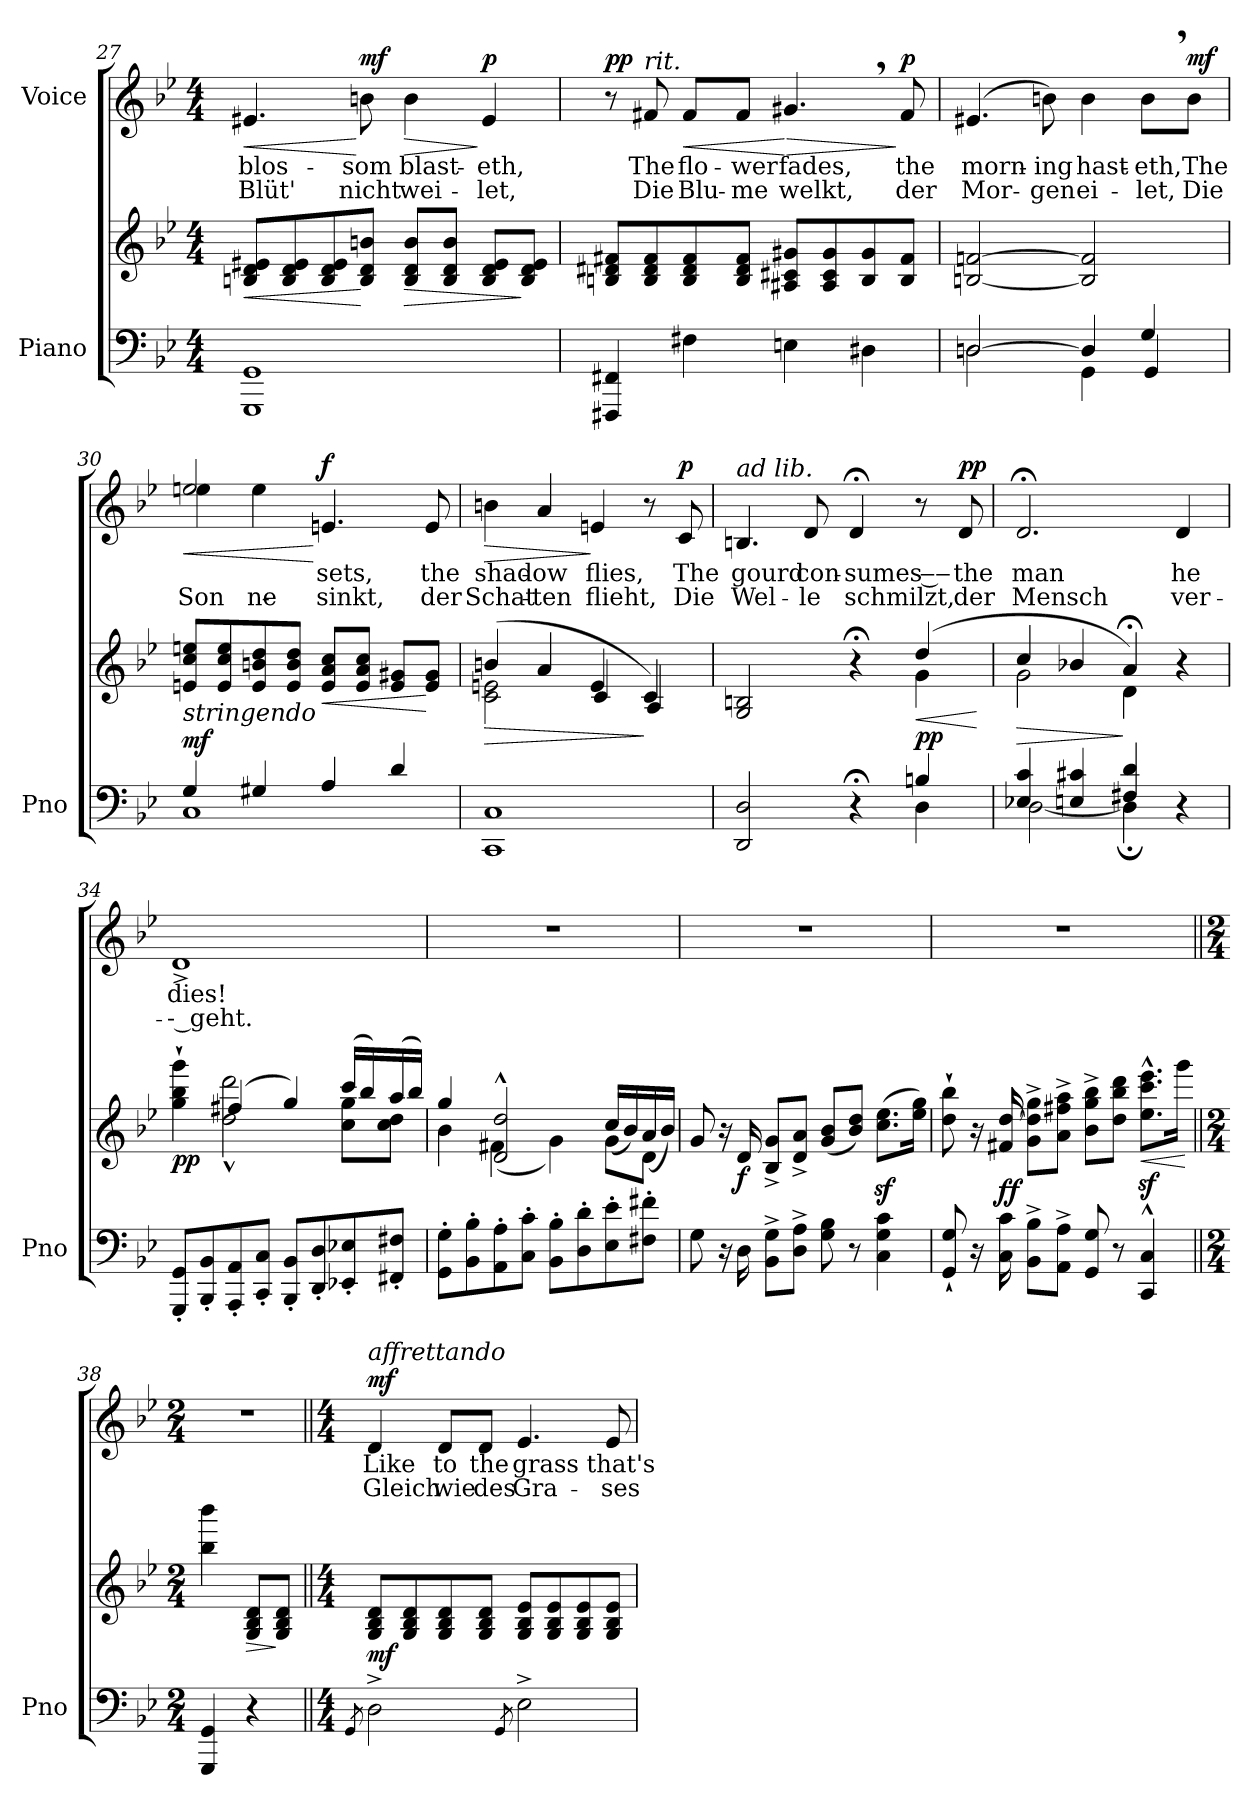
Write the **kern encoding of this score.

**kern	**kern	**dynam	**kern	**text	**text	**dynam
*part2	*part2	*part2	*part1	*part1	*part1	*part1
*staff3	*staff2	*staff2/3	*staff1	*staff1	*staff1	*staff1
*I"Piano	*	*	*I"Voice	*	*	*
*I'Pno	*	*	*	*	*	*
*clefF4	*clefG2	*	*clefG2	*	*	*
*k[b-e-]	*k[b-e-]	*	*k[b-e-]	*	*	*
*M4/4	*M4/4	*	*M4/4	*	*	*
=27	=27	=27	=27	=27	=27	=27
!	!	!LO:HP:b	!	!LO:LY:b	!LO:LY:b	!LO:HP:b
1GGG 1GG	8Bn/ 8d/ 8e#X/L	<	4.e#X/	blos-	Blüt'	<
.	8B/ 8d/ 8e#/	.	.	.	.	.
.	8B/ 8d/ 8e#/	.	.	.	.	.
!	!	!	!	!LO:LY:b	!LO:LY:b	!LO:DY:n=1:a
.	8B/ 8d/ 8bn/J	[	8bn\	-som	nicht	[ mf
!	!	!LO:HP:b	!	!LO:LY:b	!LO:LY:b	!LO:HP:b
.	8B/ 8d/ 8b/L	>	4b\	blast-	wei-	>
.	8B/ 8d/ 8b/J	.	.	.	.	.
!	!	!	!	!LO:LY:b	!LO:LY:b	!LO:DY:n=2:a
.	8B/ 8d/ 8e#/L	.	4e#/	-eth,	-let,	] p
.	8B/ 8d/ 8e#/J	]	.	.	.	.
!!LO:LB:g=z
=28	=28	=28	=28	=28	=28	=28
!	!	!LO:DY:b	!	!	!	!
!	!	!LO:DY:n=1:b	!	!	!	!LO:DY:a
4FFF#X/ 4FF#X/	8Bn/ 8d#X/ 8f#X/L	pp other-dynamics	8r	.	.	pp
*	*	*	*MM128	*	*	*
!	!	!	!LO:TX:a:i:t=rit.	!	!	!
!	!	!	!	!LO:LY:b	!LO:LY:b	!
.	8B/ 8d#/ 8f#/	.	8f#X/	The	Die	.
!	!	!	!	!LO:LY:b	!LO:LY:b	!LO:HP:b
4F#X\	8B/ 8d#/ 8f#/	.	8f#/L	flo-	Blu-	<
*	*	*	*MM126	*	*	*
!	!	!	!	!LO:LY:b	!LO:LY:b	!
.	8B/ 8d#/ 8f#/J	.	8f#/J	-wer	-me	.
!	!	!	!	!LO:LY:b	!LO:LY:b	!LO:HP:n=1:b
4En\	8A#X/ 8c#X/ 8g#X/L	.	4.g#X,/	fades,	welkt,	[ >
.	8A#/ 8c#/ 8g#/	.	.	.	.	.
4D#X\	8B/ 8g#/	.	.	.	.	.
!	!	!	!	!LO:LY:b	!LO:LY:b	!LO:DY:n=1:a
.	8B/ 8f#/J	.	8f#/	the	der	] p
=29	=29	=29	=29	=29	=29	=29
*^	*	*	*	*	*	*
!	!	!	!	!	!LO:LY:b	!LO:LY:b	!
[2D/	2Dn\	[2Bn/ [2fn/	.	(>4.e#X/	morn-	Mor-	.
!	!	!	!	!	!LO:LY:b	!LO:LY:b	!
.	.	.	.	8bn\)	-ing	-gen	.
!	!	!	!	!	!LO:LY:b	!LO:LY:b	!
4D/]	4GG\	2B/] 2f/]	.	4b\	hast-	ei-	.
!	!	!	!	!	!LO:LY:b	!LO:LY:b	!
4G/	4GG/	.	.	8b,\L	-eth,	-let,	.
!	!	!	!	!	!LO:LY:b	!LO:LY:b	!LO:DY:a
.	.	.	.	8b\J	The	Die	mf
=30	=30	=30	=30	=30	=30	=30	=30
*	*	*	*	*MM130	*	*	*
!	!	!	!	!LO:TX:a:i:t=stringendo	!	!	!
!LO:TX:a:i:t=stringendo	!	!	!	!	!	!	!
!	!	!	!	!	!LO:LY:b	!	!LO:HP:b
*	*	*	*	*^	*	*	*
!	!	!	!LO:DY:a=2	!	!	!	!LO:LY:b	!
4G/	1C	8en/ 8cc/ 8een/L	mf	2een/	4ee\	.	Son-	<
.	.	8e/ 8cc/ 8ee/	.	.	.	.	.	.
*	*	*	*	*MM135	*	*	*	*
!	!	!	!	!	!	!	!LO:LY:b	!
4G#X/	.	8e/ 8bn/ 8dd/	.	.	4ee\	.	-ne	.
.	.	8e/ 8b/ 8dd/J	.	.	.	.	.	.
*	*	*	*	*MM140	*	*	*	*
!	!	!	!LO:HP:b	!	!	!LO:LY:b	!LO:LY:b	!LO:DY:n=1:a
4A/	.	8e/ 8a/ 8cc/L	<	4.en/	2ryy	sets,	sinkt,	[ f
.	.	8e/ 8a/ 8cc/J	.	.	.	.	.	.
4d/	.	8e/ 8g#X/L	.	.	.	.	.	.
!	!	!	!	!	!	!LO:LY:b	!LO:LY:b	!
.	.	8e/ 8g#/J	[	8e/	.	the	der	.
*v	*v	*	*	*v	*v	*	*	*
!!LO:LB:g=z
=31	=31	=31	=31	=31	=31	=31
!	!	!LO:HP:b	!	!LO:LY:b	!LO:LY:b	!LO:HP:b
*	*^	*	*	*	*	*
1CC 1C	(>4bn/	2c\ 2en\	>	4bn\	shad-	Schat-	>
!	!	!	!	!	!LO:LY:b	!LO:LY:b	!
.	4a/	.	.	4a/	-ow	-ten	.
!	!	!	!	!	!LO:LY:b	!LO:LY:b	!
.	4e/	4c/	.	4en/	flies,	flieht,	]
.	4c/)	4A/	]	8r	.	.	.
!	!	!	!	!	!LO:LY:b	!LO:LY:b	!LO:DY:a
.	.	.	.	8c/	The	Die	p
=32	=32	=32	=32	=32	=32	=32	=32
*	*	*	*	*MM130	*	*	*
*^	*	*	*	*	*	*	*
!	!	!	!	!	!LO:TX:a:i:t=ad lib.	!	!	!
!	!	!	!	!	!	!LO:LY:b	!LO:LY:b	!
2DD/ 2D/	2.ryy	2G/ 2Bn/	2.ryy	.	4.Bn/	gourd	Wel-	.
!	!	!	!	!	!	!LO:LY:b	!LO:LY:b	!
.	.	.	.	.	8d/	con-	-le	.
!	!	!	!	!	!	!LO:LY:b	!LO:LY:b	!
4r;<	.	4r;<	.	.	4d;</	-sumes ‒‒	schmilzt,	.
!	!	!	!	!LO:HP:b	!	!	!	!
!	!	!	!	!LO:DY:n=1:a=2	!	!	!	!
4Bn/	4D\	(>4dd/	4g\	< pp	8r	.	.	.
!	!	!	!	!	!	!LO:LY:b	!LO:LY:b	!LO:DY:a
.	.	.	.	.	8d/	the	der	pp
*v	*v	*	*	*	*	*	*	*
*	*v	*v	*	*	*	*	*
.	.	[	.	.	.	.
=33	=33	=33	=33	=33	=33	=33
*^	*	*	*	*	*	*
!	!	!	!LO:HP:b	!	!LO:LY:b	!LO:LY:b	!
*	*	*^	*	*	*	*	*
4E-X/ 4c/	[2D\	4cc/	2g\	>	2.d;</	man	Mensch	.
4En/ 4c#X/	.	4b-X/	.	.	.	.	.	.
4F#X/ 4d/	4D;\]	4a;</)	4d\	]	.	.	.	.
!	!	!	!	!	!	!LO:LY:b	!LO:LY:b	!
4r	4ryy	4r	4ryy	.	4d/	he	ver-	.
!!LO:LB:g=z
=34	=34	=34	=34	=34	=34	=34	=34	=34
!	!	!	!	!LO:DY:b	!	!LO:LY:b	!LO:LY:b	!
*v	*v	*	*	*	*^	*	*	*
8GGG/' 8GG/'L	4gg\` 4bb-\` 4ggg\`	4ryy	pp	1d^	4ryy	dies!	-- geht.	.
8BBB-/' 8BB-/'	.	.	.	.	.	.	.	.
*	*	*	*	*MM140	*	*	*	*
8AAA/' 8AA/'	(>4ff#X/	2dd\^^ 2ddd\^^	.	.	2.ryy	.	.	.
8CC/' 8C/'J	.	.	.	.	.	.	.	.
8BBB-/' 8BB-/'L	4gg/)	.	.	.	.	.	.	.
8DD/' 8D/'	.	.	.	.	.	.	.	.
8EE-X/' 8E-X/'	(>16ccc/LL	8cc\ 8gg\L	.	.	.	.	.	.
.	16bb-/)	.	.	.	.	.	.	.
8FF#X/' 8F#X/'J	(>16aa/	8cc\ 8dd\J	.	.	.	.	.	.
.	16bb-/JJ)	.	.	.	.	.	.	.
*	*	*	*	*v	*v	*	*	*
=35	=35	=35	=35	=35	=35	=35	=35
8GG\' 8G\'L	4gg/	4b-\	.	1r	.	.	.
8BB-\' 8B-\'	.	.	.	.	.	.	.
8AA\' 8A\'	2d/^^ 2dd/^^	(<4f#X\	.	.	.	.	.
8C\' 8c\'J	.	.	.	.	.	.	.
8BB-\' 8B-\'L	.	4g\)	.	.	.	.	.
8D\' 8d\'	.	.	.	.	.	.	.
8E-\' 8e-\'	8g\L	(>16cc/LL	.	.	.	.	.
.	.	16b-/)	.	.	.	.	.
8F#X\' 8f#X\'J	8d\J	(>16a/	.	.	.	.	.
.	.	16b-/JJ)	.	.	.	.	.
*	*v	*v	*	*	*	*	*
=36	=36	=36	=36	=36	=36	=36
8G\	8g/	.	1r	.	.	.
16r	16r	.	.	.	.	.
!	!	!LO:DY:b	!	!	!	!
16D\	16d/	f	.	.	.	.
8BB-\^ 8G\^L	8B-/^ 8g/^L	.	.	.	.	.
8D\^ 8A\^J	8d/^ 8a/^J	.	.	.	.	.
8G\ 8B-\	(<8g/ 8b-/L	.	.	.	.	.
8r	8b-/ 8dd/J)	.	.	.	.	.
4C\ 4G\ 4c\	(>8.cc\z< 8.ee-\z<L	.	.	.	.	.
.	16ee-\ 16gg\Jk)	.	.	.	.	.
!!LO:PB:g=z
=37	=37	=37	=37	=37	=37	=37
8GG/` 8G/`	8dd\` 8bb-\`	.	1r	.	.	.
16r	16r	.	.	.	.	.
!	!	!LO:DY:b	!	!	!	!
16C\ 16c\	16f#X/ [16dd/	ff	.	.	.	.
8BB-\^ 8B-\^L	8g\^ 8dd\]^ 8gg\^L	.	.	.	.	.
8AA\^ 8A\^J	8a\^ 8ff#X\^ 8aa\^J	.	.	.	.	.
8GG/ 8G/	8b-\^ 8gg\^ 8bb-\^L	.	.	.	.	.
8r	8dd\ 8bb-\ 8ddd\J	.	.	.	.	.
!	!	!LO:HP:b	!	!	!	!
4CC/^^ 4C/^^	8.ee-\z<^^ 8.ccc\z<^^ 8.eee-\z<^^L	<	.	.	.	.
.	16ggg\Jk	.	.	.	.	.
.	.	[	.	.	.	.
=38||	=38||	=38||	=38||	=38||	=38||	=38||
*M2/4	*M2/4	*	*M2/4	*	*	*
4GGG/ 4GG/	4bb-\ 4bbb-\	.	2r	.	.	.
!	!	!LO:HP:b	!	!	!	!
4r	8G/ 8B-/ 8d/L	>	.	.	.	.
.	8G/ 8B-/ 8d/J	]	.	.	.	.
=39||	=39||	=39||	=39||	=39||	=39||	=39||
*M4/4	*M4/4	*	*M4/4	*	*	*
*	*	*	*MM146	*	*	*
8qGG/	.	.	.	.	.	.
!	!	!	!LO:TX:a:i:t=affrettando	!	!	!
!	!	!LO:DY:b	!	!LO:LY:b	!LO:LY:b	!LO:DY:a
2D^\	8G/ 8B-/ 8d/L	mf	4d/	Like	Gleich	mf
.	8G/ 8B-/ 8d/	.	.	.	.	.
!	!	!	!	!LO:LY:b	!LO:LY:b	!
.	8G/ 8B-/ 8d/	.	8d/L	to	wie	.
!	!	!	!	!LO:LY:b	!LO:LY:b	!
.	8G/ 8B-/ 8d/J	.	8d/J	the	des	.
8qGG/	.	.	.	.	.	.
!	!	!	!	!LO:LY:b	!LO:LY:b	!
2E-^\	8G/ 8B-/ 8e-/L	.	4.e-/	grass	Gra-	.
.	8G/ 8B-/ 8e-/	.	.	.	.	.
.	8G/ 8B-/ 8e-/	.	.	.	.	.
!	!	!	!	!LO:LY:b	!LO:LY:b	!
.	8G/ 8B-/ 8e-/J	.	8e-/	that's	-ses	.
=	=	=	=	=	=	=
*-	*-	*-	*-	*-	*-	*-
